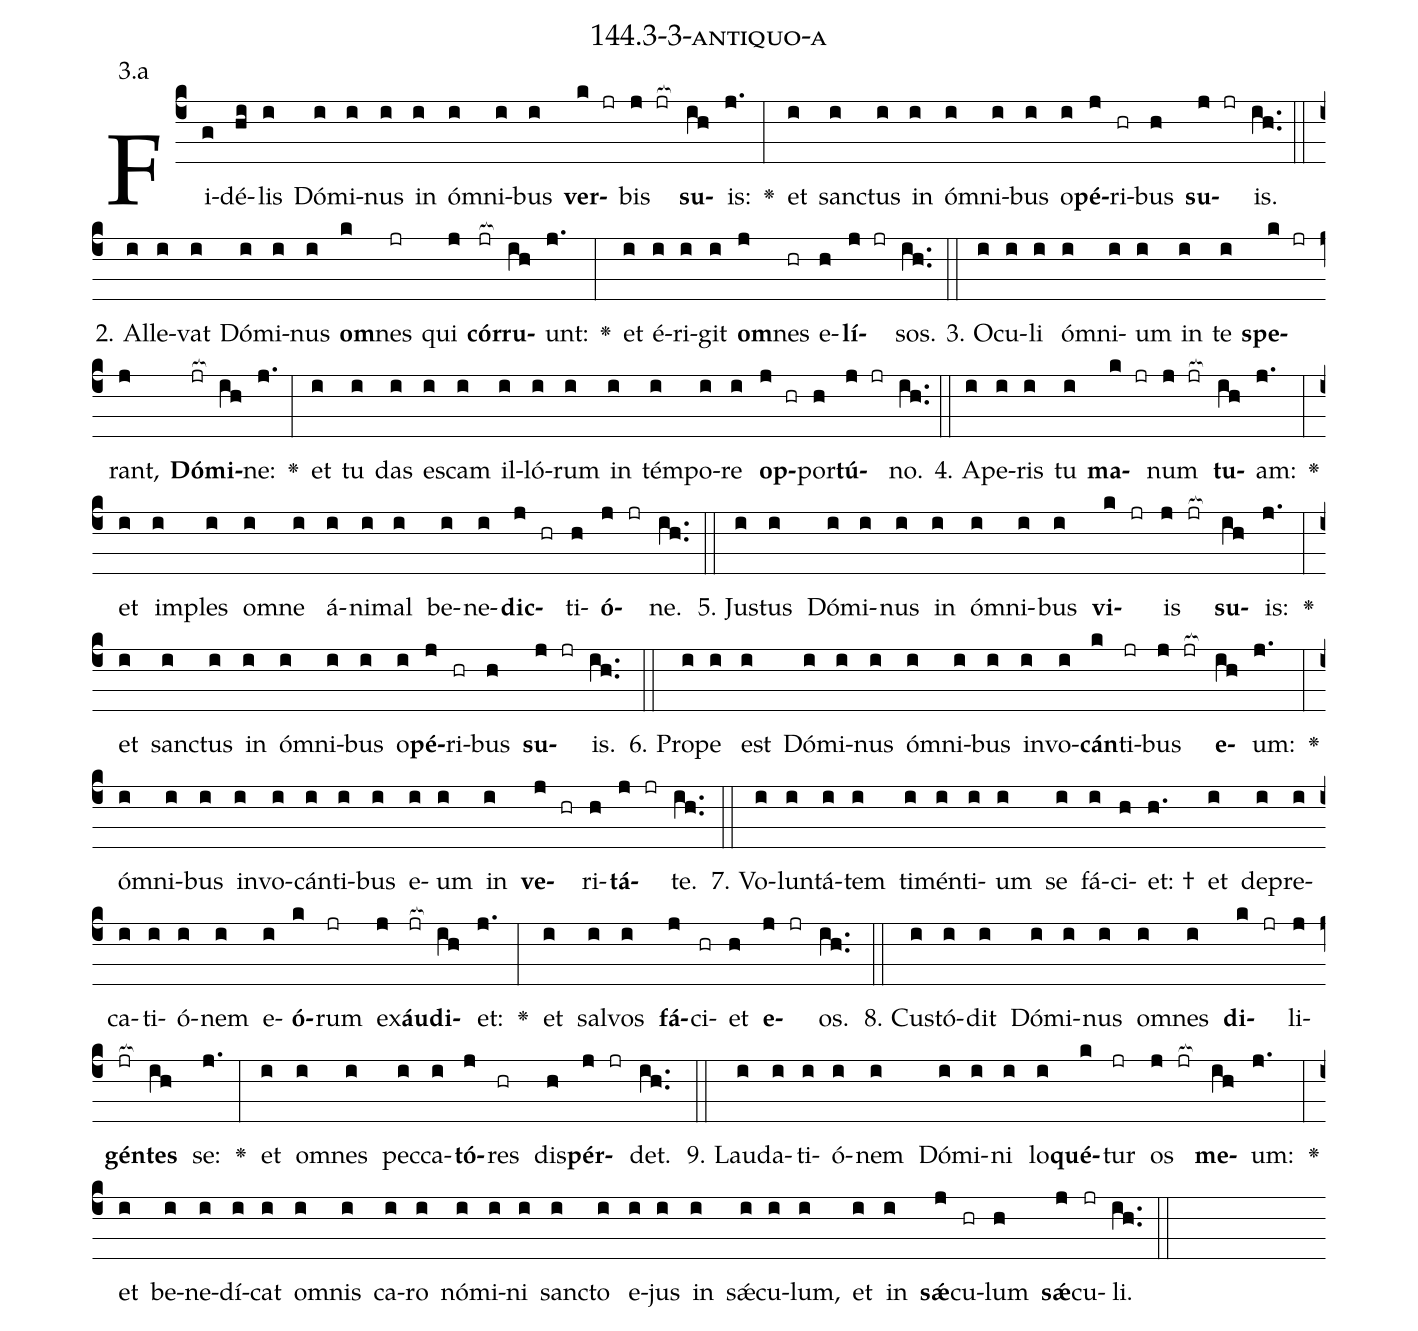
name: 144.3-3-antiquo-a;
annotation: 3.a;
%%
(c4)Fi(g)dé(hi)lis(i) Dó(i)mi(i)nus(i) in(i) óm(i)ni(i)bus(i) <b>ver</b>(k jr)bis(j jr[ocb:1{]) <b>su</b>(ih[ocb:0}])is:(j.) <v>\greheightstar</v>(:) et(i) sanc(i)tus(i) in(i) óm(i)ni(i)bus(i) o(i)<b>pé</b>(j)ri(hr)bus(h) <b>su</b>(j jr)is.(ih..) (::)
2. Al(i)le(i)vat(i) Dó(i)mi(i)nus(i) <b>om</b>(k)nes(jr) qui(j) <b>cór</b>(jr[ocb:1{])<b>ru</b>(ih[ocb:0}])unt:(j.) <v>\greheightstar</v>(:) et(i) é(i)ri(i)git(i) <b>om</b>(j)nes(hr) e(h)<b>lí</b>(j jr)sos.(ih..) (::)
3. O(i)cu(i)li(i) óm(i)ni(i)um(i) in(i) te(i) <b>spe</b>(k jr)rant,(j) <b>Dó</b>(jr[ocb:1{])<b>mi</b>(ih[ocb:0}])ne:(j.) <v>\greheightstar</v>(:) et(i) tu(i) das(i) es(i)cam(i) il(i)ló(i)rum(i) in(i) tém(i)po(i)re(i) <b>op</b>(j hr)por(h)<b>tú</b>(j jr)no.(ih..) (::)
4. A(i)pe(i)ris(i) tu(i) <b>ma</b>(k jr)num(j jr[ocb:1{]) <b>tu</b>(ih[ocb:0}])am:(j.) <v>\greheightstar</v>(:) et(i) im(i)ples(i) om(i)ne(i) á(i)ni(i)mal(i) be(i)ne(i)<b>dic</b>(j hr)ti(h)<b>ó</b>(j jr)ne.(ih..) (::)
5. Jus(i)tus(i) Dó(i)mi(i)nus(i) in(i) óm(i)ni(i)bus(i) <b>vi</b>(k jr)is(j jr[ocb:1{]) <b>su</b>(ih[ocb:0}])is:(j.) <v>\greheightstar</v>(:) et(i) sanc(i)tus(i) in(i) óm(i)ni(i)bus(i) o(i)<b>pé</b>(j)ri(hr)bus(h) <b>su</b>(j jr)is.(ih..) (::)
6. Pro(i)pe(i) est(i) Dó(i)mi(i)nus(i) óm(i)ni(i)bus(i) in(i)vo(i)<b>cán</b>(k)ti(jr)bus(j jr[ocb:1{]) <b>e</b>(ih[ocb:0}])um:(j.) <v>\greheightstar</v>(:) óm(i)ni(i)bus(i) in(i)vo(i)cán(i)ti(i)bus(i) e(i)um(i) in(i) <b>ve</b>(j hr)ri(h)<b>tá</b>(j jr)te.(ih..) (::)
7. Vo(i)lun(i)tá(i)tem(i) ti(i)mén(i)ti(i)um(i) se(i) fá(i)ci(h)et: †(h.) et(i) de(i)pre(i)ca(i)ti(i)ó(i)nem(i) e(i)<b>ó</b>(k)rum(jr) ex(j)<b>áu</b>(jr[ocb:1{])<b>di</b>(ih[ocb:0}])et:(j.) <v>\greheightstar</v>(:) et(i) sal(i)vos(i) <b>fá</b>(j)ci(hr)et(h) <b>e</b>(j jr)os.(ih..) (::)
8. Cus(i)tó(i)dit(i) Dó(i)mi(i)nus(i) om(i)nes(i) <b>di</b>(k jr)li(j)<b>gén</b>(jr[ocb:1{])<b>tes</b>(ih[ocb:0}]) se:(j.) <v>\greheightstar</v>(:) et(i) om(i)nes(i) pec(i)ca(i)<b>tó</b>(j)res(hr) dis(h)<b>pér</b>(j jr)det.(ih..) (::)
9. Lau(i)da(i)ti(i)ó(i)nem(i) Dó(i)mi(i)ni(i) lo(i)<b>qué</b>(k)tur(jr) os(j jr[ocb:1{]) <b>me</b>(ih[ocb:0}])um:(j.) <v>\greheightstar</v>(:) et(i) be(i)ne(i)dí(i)cat(i) om(i)nis(i) ca(i)ro(i) nó(i)mi(i)ni(i) sanc(i)to(i) e(i)jus(i) in(i) sǽ(i)cu(i)lum,(i) et(i) in(i) <b>sǽ</b>(j)cu(hr)lum(h) <b>sǽ</b>(j)cu(jr)li.(ih..) (::)
